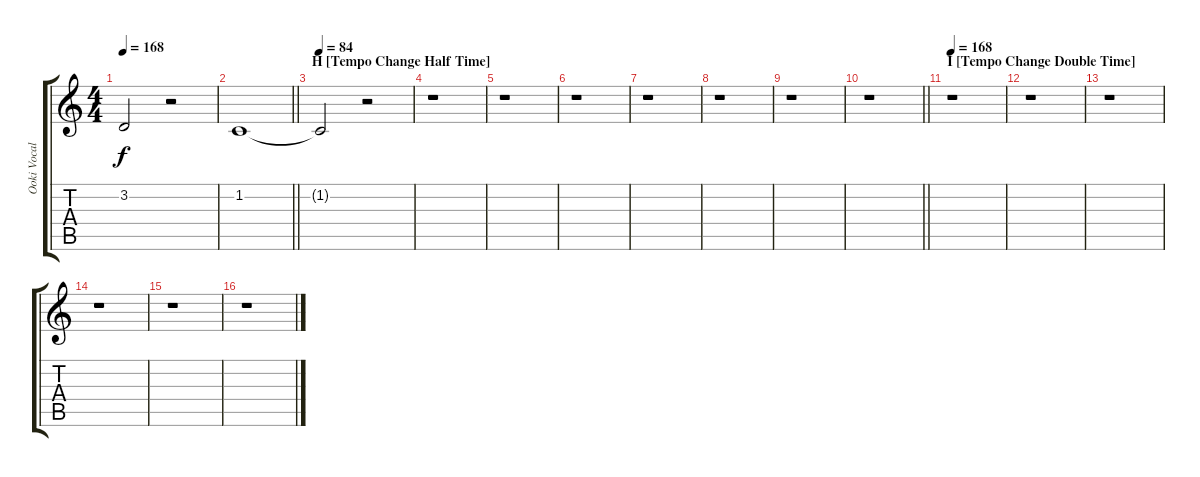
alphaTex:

\track ("Ooki Vocals" "Ooki Vocal") {instrument sopranosax}
\staff {score tabs}
\tuning (E4 B3 G3 D3 A2 E2) {hide}
\ts (4 4)
\tempo 168
\clef g2
\ks c
3.2.2{dy f} r.2 |
\barLineRight lightlight
1.2.1 |
\section ("" "H [Tempo Change Half Time]")
\tempo 84
1.2{t}.2 r.2 |
r.1 |
r.1 |
r.1 |
r.1 |
r.1 |
r.1 |
\barLineRight lightlight
r.1 |
\section ("" "I [Tempo Change Double Time]")
\tempo 168
r.1 |
r.1 |
r.1 |
r.1 |
r.1 |
r.1
